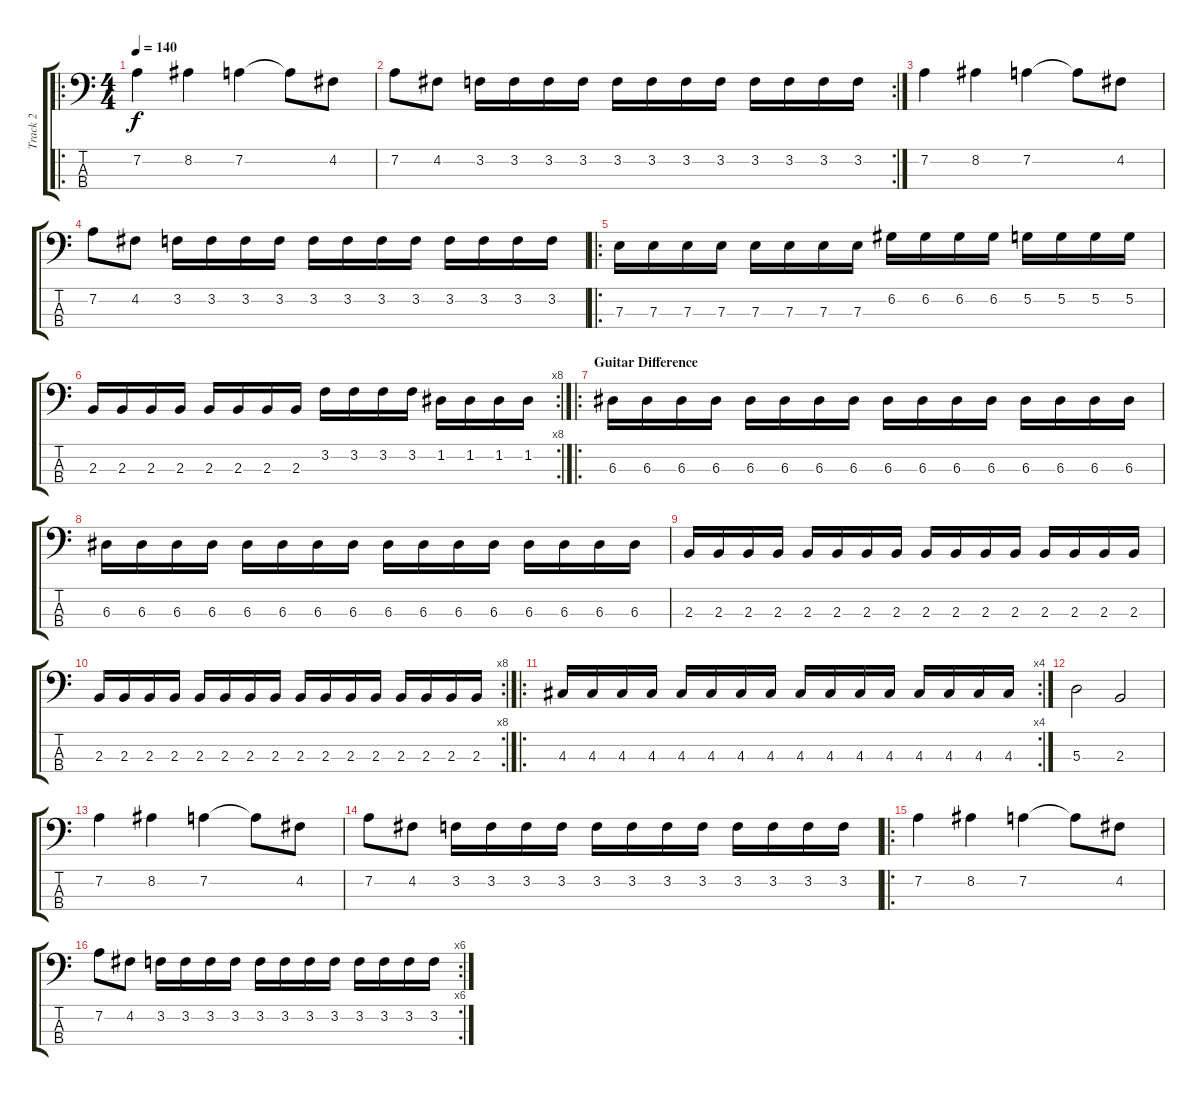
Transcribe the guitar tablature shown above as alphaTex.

\track ("Track 2" "Track 2") {instrument electricbasspick}
\staff {score tabs}
\tuning (G2 D2 A1 E1) {hide}
\ro
\ts (4 4)
\tempo 140
\clef f4
\ks c
7.2.4{dy f} 8.2.4 7.2.4 7.2{t}.8 4.2.8 |
\rc 2
7.2.8 4.2.8 3.2.16 3.2.16 3.2.16 3.2.16 3.2.16 3.2.16 3.2.16 3.2.16 3.2.16 3.2.16 3.2.16 3.2.16 |
7.2.4 8.2.4 7.2.4 7.2{t}.8 4.2.8 |
7.2.8 4.2.8 3.2.16 3.2.16 3.2.16 3.2.16 3.2.16 3.2.16 3.2.16 3.2.16 3.2.16 3.2.16 3.2.16 3.2.16 |
\ro
7.3.16 7.3.16 7.3.16 7.3.16 7.3.16 7.3.16 7.3.16 7.3.16 6.2.16 6.2.16 6.2.16 6.2.16 5.2.16 5.2.16 5.2.16 5.2.16 |
\rc 8
2.3.16 2.3.16 2.3.16 2.3.16 2.3.16 2.3.16 2.3.16 2.3.16 3.2.16 3.2.16 3.2.16 3.2.16 1.2.16 1.2.16 1.2.16 1.2.16 |
\ro
\section ("" "Guitar Difference")
6.3.16 6.3.16 6.3.16 6.3.16 6.3.16 6.3.16 6.3.16 6.3.16 6.3.16 6.3.16 6.3.16 6.3.16 6.3.16 6.3.16 6.3.16 6.3.16 |
6.3.16 6.3.16 6.3.16 6.3.16 6.3.16 6.3.16 6.3.16 6.3.16 6.3.16 6.3.16 6.3.16 6.3.16 6.3.16 6.3.16 6.3.16 6.3.16 |
2.3.16 2.3.16 2.3.16 2.3.16 2.3.16 2.3.16 2.3.16 2.3.16 2.3.16 2.3.16 2.3.16 2.3.16 2.3.16 2.3.16 2.3.16 2.3.16 |
\rc 8
2.3.16 2.3.16 2.3.16 2.3.16 2.3.16 2.3.16 2.3.16 2.3.16 2.3.16 2.3.16 2.3.16 2.3.16 2.3.16 2.3.16 2.3.16 2.3.16 |
\ro
\rc 4
4.3.16 4.3.16 4.3.16 4.3.16 4.3.16 4.3.16 4.3.16 4.3.16 4.3.16 4.3.16 4.3.16 4.3.16 4.3.16 4.3.16 4.3.16 4.3.16 |
5.3.2 2.3.2 |
7.2.4 8.2.4 7.2.4 7.2{t}.8 4.2.8 |
7.2.8 4.2.8 3.2.16 3.2.16 3.2.16 3.2.16 3.2.16 3.2.16 3.2.16 3.2.16 3.2.16 3.2.16 3.2.16 3.2.16 |
\ro
7.2.4 8.2.4 7.2.4 7.2{t}.8 4.2.8 |
\rc 6
7.2.8 4.2.8 3.2.16 3.2.16 3.2.16 3.2.16 3.2.16 3.2.16 3.2.16 3.2.16 3.2.16 3.2.16 3.2.16 3.2.16
